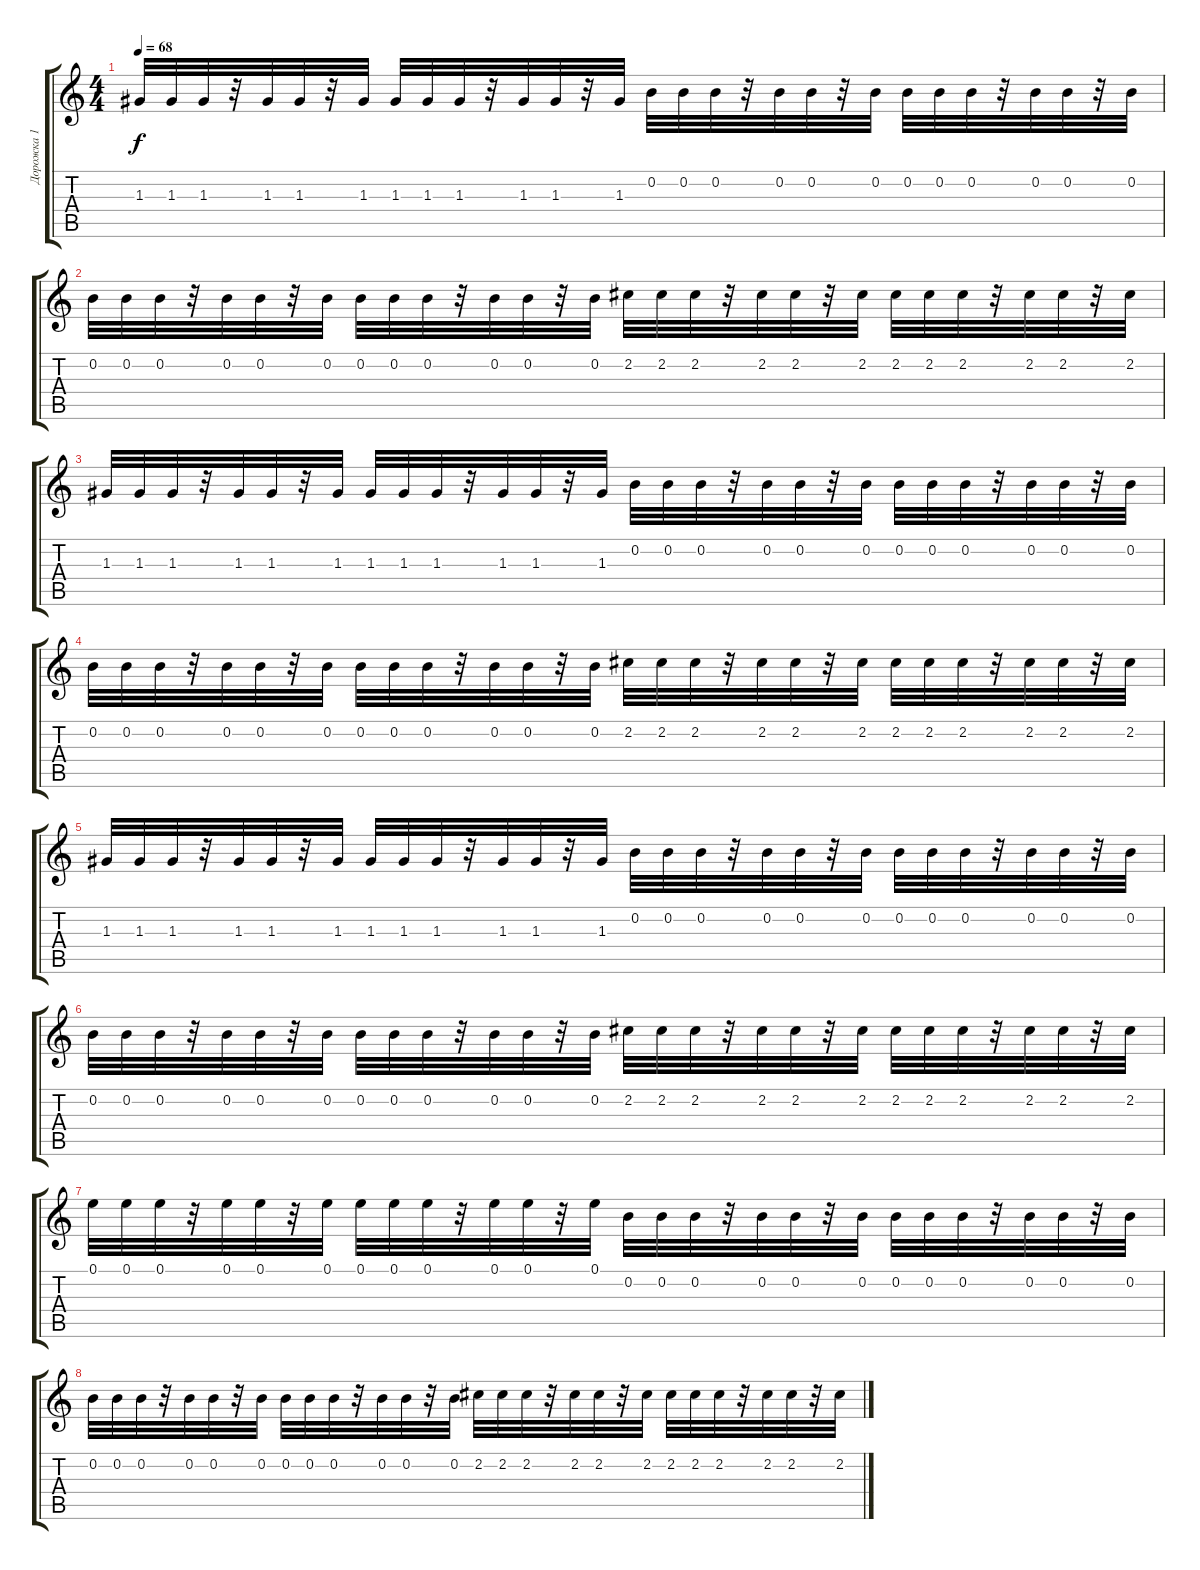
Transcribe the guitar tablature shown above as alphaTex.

\track ("Дорожка 1" "Дорожка 1") {instrument electricguitarmuted}
\staff {score tabs}
\tuning (E4 B3 G3 D3 A2 E2) {hide}
\ts (4 4)
\tempo 68
\clef g2
\ks c
1.3.32{dy f} 1.3.32 1.3.32 r.32 1.3.32 1.3.32 r.32 1.3.32 1.3.32 1.3.32 1.3.32 r.32 1.3.32 1.3.32 r.32 1.3.32 0.2.32 0.2.32 0.2.32 r.32 0.2.32 0.2.32 r.32 0.2.32 0.2.32 0.2.32 0.2.32 r.32 0.2.32 0.2.32 r.32 0.2.32 |
0.2.32 0.2.32 0.2.32 r.32 0.2.32 0.2.32 r.32 0.2.32 0.2.32 0.2.32 0.2.32 r.32 0.2.32 0.2.32 r.32 0.2.32 2.2.32 2.2.32 2.2.32 r.32 2.2.32 2.2.32 r.32 2.2.32 2.2.32 2.2.32 2.2.32 r.32 2.2.32 2.2.32 r.32 2.2.32 |
1.3.32 1.3.32 1.3.32 r.32 1.3.32 1.3.32 r.32 1.3.32 1.3.32 1.3.32 1.3.32 r.32 1.3.32 1.3.32 r.32 1.3.32 0.2.32 0.2.32 0.2.32 r.32 0.2.32 0.2.32 r.32 0.2.32 0.2.32 0.2.32 0.2.32 r.32 0.2.32 0.2.32 r.32 0.2.32 |
0.2.32 0.2.32 0.2.32 r.32 0.2.32 0.2.32 r.32 0.2.32 0.2.32 0.2.32 0.2.32 r.32 0.2.32 0.2.32 r.32 0.2.32 2.2.32 2.2.32 2.2.32 r.32 2.2.32 2.2.32 r.32 2.2.32 2.2.32 2.2.32 2.2.32 r.32 2.2.32 2.2.32 r.32 2.2.32 |
1.3.32 1.3.32 1.3.32 r.32 1.3.32 1.3.32 r.32 1.3.32 1.3.32 1.3.32 1.3.32 r.32 1.3.32 1.3.32 r.32 1.3.32 0.2.32 0.2.32 0.2.32 r.32 0.2.32 0.2.32 r.32 0.2.32 0.2.32 0.2.32 0.2.32 r.32 0.2.32 0.2.32 r.32 0.2.32 |
0.2.32 0.2.32 0.2.32 r.32 0.2.32 0.2.32 r.32 0.2.32 0.2.32 0.2.32 0.2.32 r.32 0.2.32 0.2.32 r.32 0.2.32 2.2.32 2.2.32 2.2.32 r.32 2.2.32 2.2.32 r.32 2.2.32 2.2.32 2.2.32 2.2.32 r.32 2.2.32 2.2.32 r.32 2.2.32 |
0.1.32 0.1.32 0.1.32 r.32 0.1.32 0.1.32 r.32 0.1.32 0.1.32 0.1.32 0.1.32 r.32 0.1.32 0.1.32 r.32 0.1.32 0.2.32 0.2.32 0.2.32 r.32 0.2.32 0.2.32 r.32 0.2.32 0.2.32 0.2.32 0.2.32 r.32 0.2.32 0.2.32 r.32 0.2.32 |
0.2.32 0.2.32 0.2.32 r.32 0.2.32 0.2.32 r.32 0.2.32 0.2.32 0.2.32 0.2.32 r.32 0.2.32 0.2.32 r.32 0.2.32 2.2.32 2.2.32 2.2.32 r.32 2.2.32 2.2.32 r.32 2.2.32 2.2.32 2.2.32 2.2.32 r.32 2.2.32 2.2.32 r.32 2.2.32
